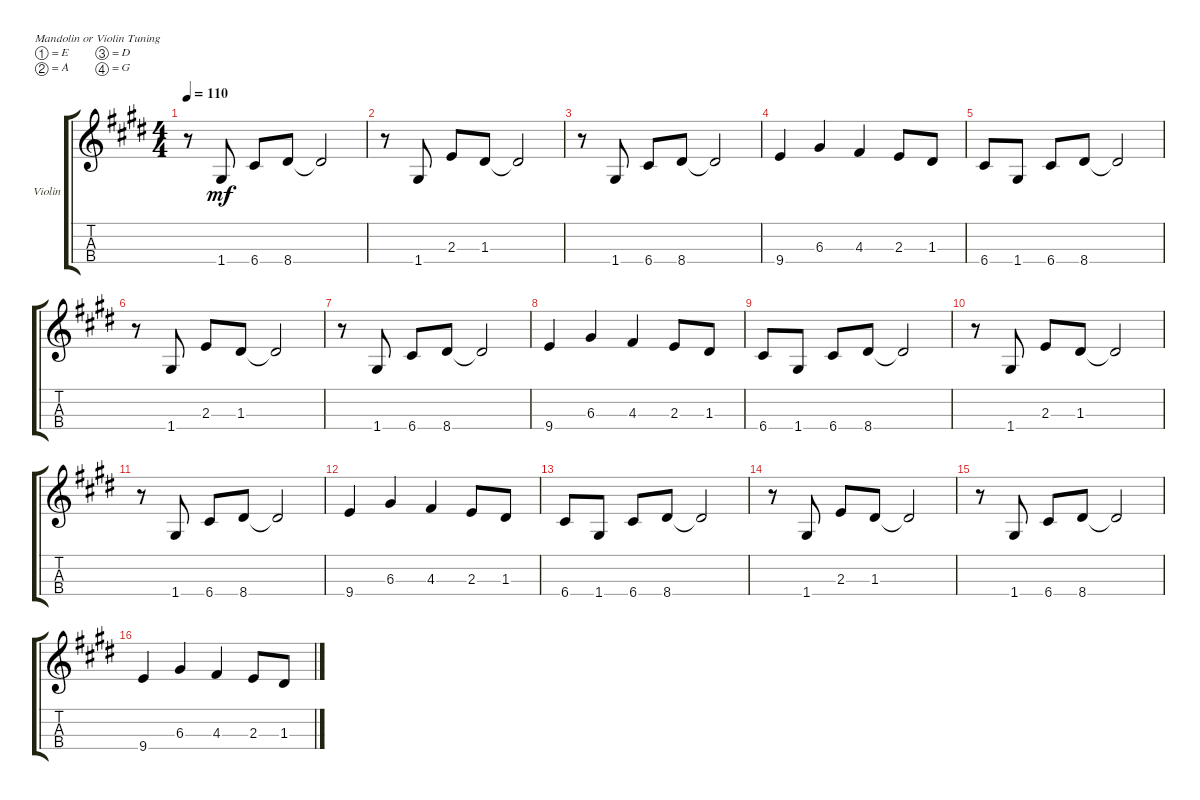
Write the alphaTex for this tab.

\defaultSystemsLayout 4
\bracketExtendMode groupsimilarinstruments
\firstSystemTrackNameOrientation horizontal
\otherSystemsTrackNameOrientation horizontal
\track ("Violin" "Violin") {instrument violin}
\staff {score tabs}
\tuning (E5 A4 D4 G3)
\ts (4 4)
\tempo 110
\clef g2
\ks c#minor
r.8{dy mf instrument violin} 1.4.8 6.4.8 8.4.8 8.4{t}.2 |
r.8 1.4.8 2.3.8 1.3.8 1.3{t}.2 |
r.8 1.4.8 6.4.8 8.4.8 8.4{t}.2 |
9.4.4 6.3.4 4.3.4 2.3.8 1.3.8 |
6.4.8 1.4.8 6.4.8 8.4.8 8.4{t}.2 |
r.8 1.4.8 2.3.8 1.3.8 1.3{t}.2 |
r.8 1.4.8 6.4.8 8.4.8 8.4{t}.2 |
9.4.4 6.3.4 4.3.4 2.3.8 1.3.8 |
6.4.8 1.4.8 6.4.8 8.4.8 8.4{t}.2 |
r.8 1.4.8 2.3.8 1.3.8 1.3{t}.2 |
r.8 1.4.8 6.4.8 8.4.8 8.4{t}.2 |
9.4.4 6.3.4 4.3.4 2.3.8 1.3.8 |
6.4.8 1.4.8 6.4.8 8.4.8 8.4{t}.2 |
r.8 1.4.8 2.3.8 1.3.8 1.3{t}.2 |
r.8 1.4.8 6.4.8 8.4.8 8.4{t}.2 |
9.4.4 6.3.4 4.3.4 2.3.8 1.3.8
